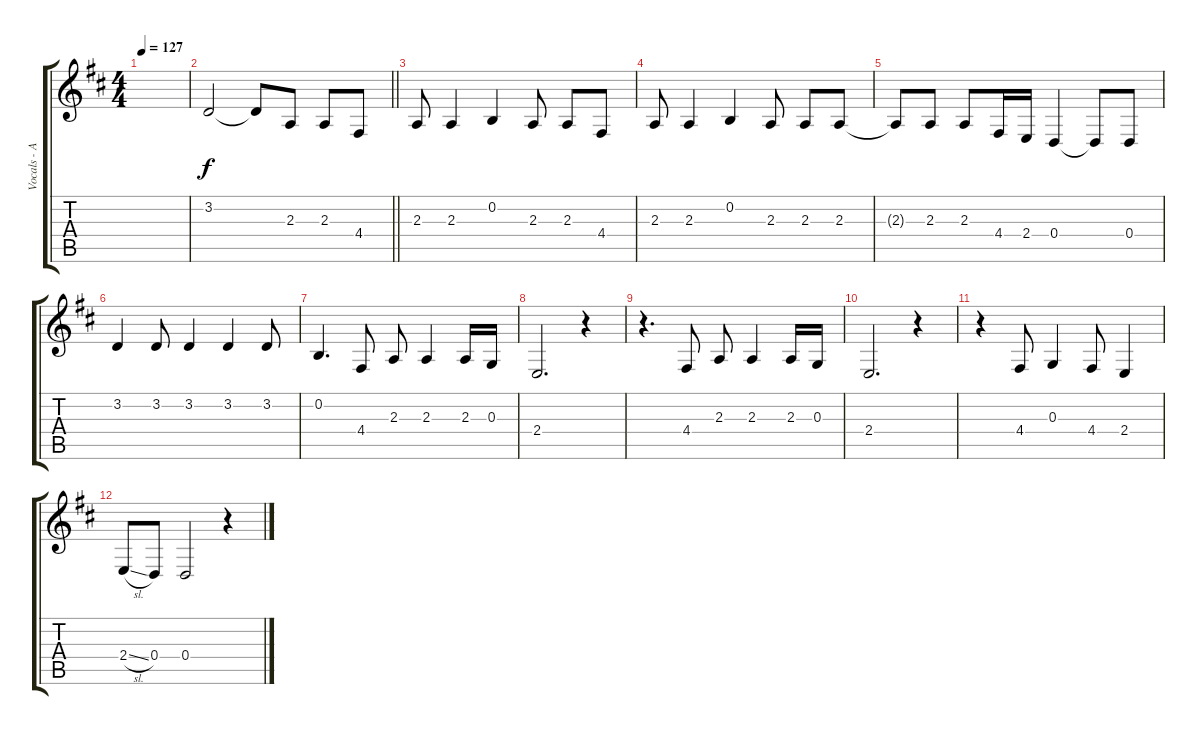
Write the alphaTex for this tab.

\track ("Vocals - Alan" "Vocals - A") {instrument altosax}
\staff {score tabs}
\tuning (E4 B3 G3 D3 A2 E2) {hide}
\ts (4 4)
\tempo 127
\clef g2
\ks d
|
\barLineRight lightlight
3.2.2 3.2{t}.8 2.3.8 2.3.8 4.4.8 |
2.3.8 2.3.4 0.2.4 2.3.8 2.3.8 4.4.8 |
2.3.8 2.3.4 0.2.4 2.3.8 2.3.8 2.3.8 |
2.3{t}.8 2.3.8 2.3.8 4.4.16 2.4.16 0.4.4 0.4{t}.8 0.4.8 |
3.2.4 3.2.8 3.2.4 3.2.4 3.2.8 |
0.2.4{d} 4.4.8 2.3.8 2.3.4 2.3.16 0.3.16 |
2.4.2{d} r.4 |
r.4{d} 4.4.8 2.3.8 2.3.4 2.3.16 0.3.16 |
2.4.2{d} r.4 |
r.4 4.4.8 0.3.4 4.4.8 2.4.4 |
2.4{sl}.8 0.4.8 0.4.2 r.4
